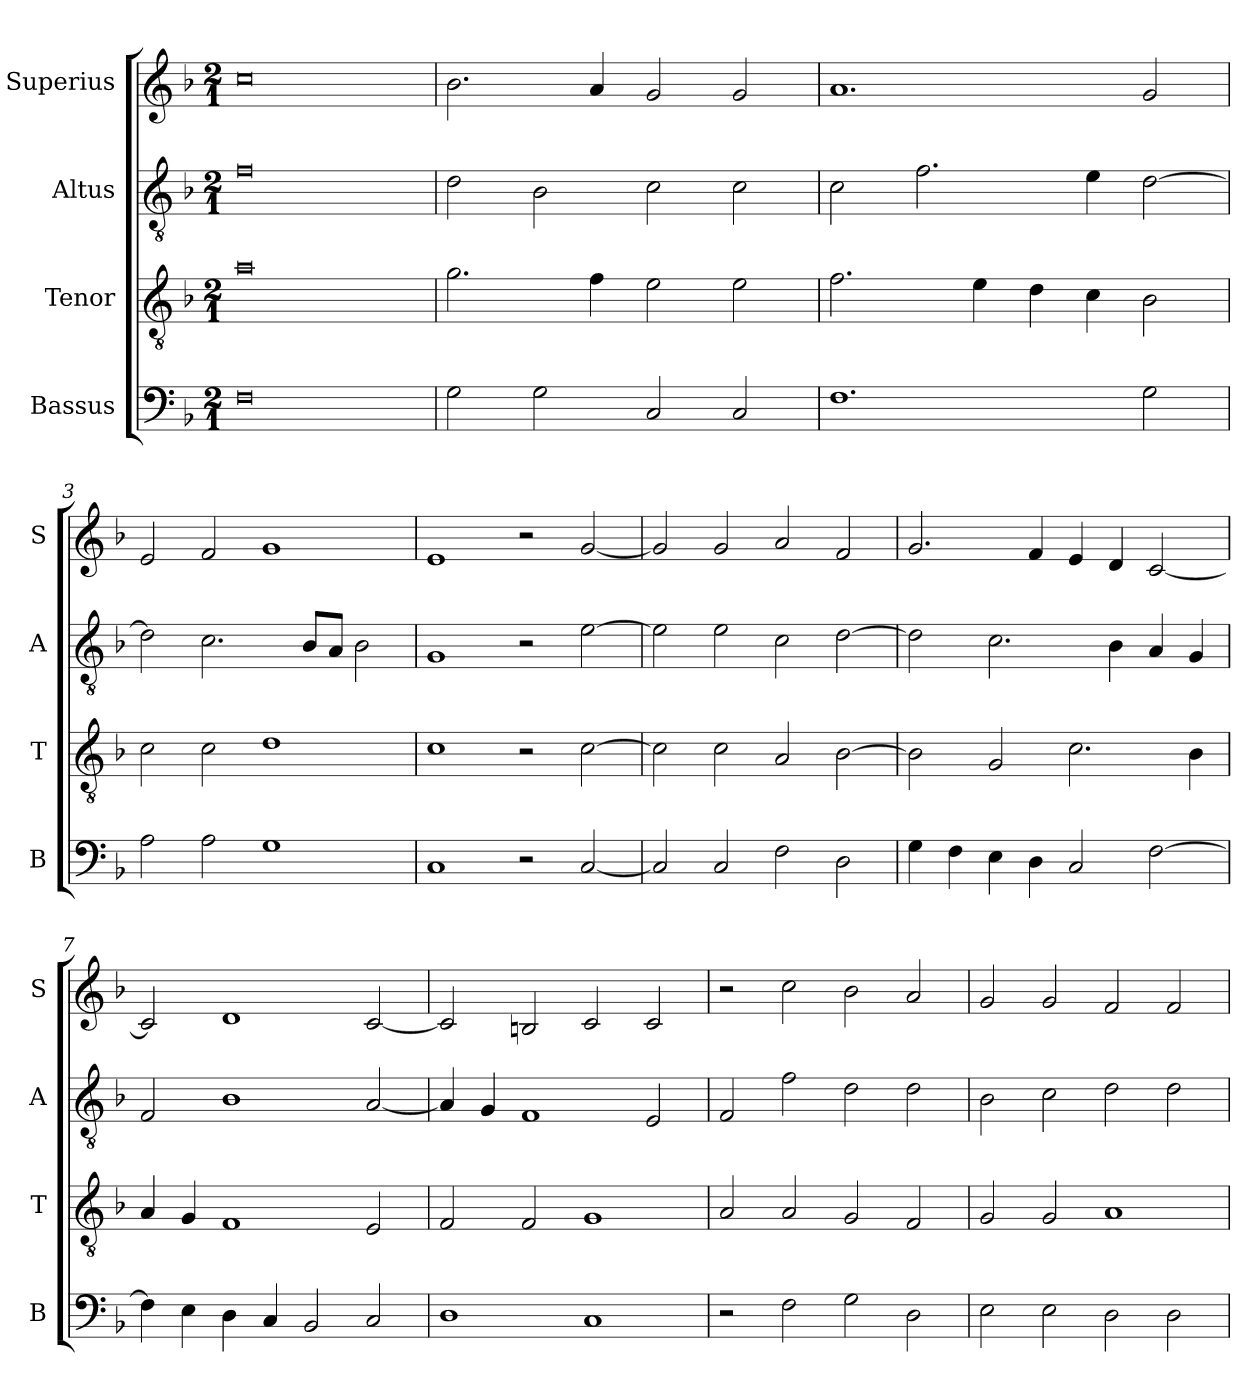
**kern	**kern	**kern	**kern
*part4	*part3	*part2	*part1
*staff4	*staff3	*staff2	*staff1
*I"Bassus	*I"Tenor	*I"Altus	*I"Superius
*I'B	*I'T	*I'A	*I'S
*clefF4	*clefGv2	*clefGv2	*clefG2
*k[b-]	*k[b-]	*k[b-]	*k[b-]
*F:	*F:	*F:	*F:
*M2/1	*M2/1	*M2/1	*M2/1
=	=	=	=
0F	0a	0f	0cc
=1	=1	=1	=1
2G	2.g	2d	2.b-
2G	.	2B-	.
.	4f	.	4a
2C	2e	2c	2g
2C	2e	2c	2g
=2	=2	=2	=2
1.F	2.f	2c	1.a
.	.	2.f	.
.	4e	.	.
.	4d	.	.
.	4c	4e	.
2G	2B-	[2d	2g
=3	=3	=3	=3
2A	2c	2d]	2e
2A	2c	2.c	2f
1G	1d	.	1g
.	.	8B-L	.
.	.	8AJ	.
.	.	2B-	.
=4	=4	=4	=4
1C	1c	1G	1e
2r	2r	2r	2r
[2C	[2c	[2e	[2g
=5	=5	=5	=5
2C]	2c]	2e]	2g]
2C	2c	2e	2g
2F	2A	2c	2a
2D	[2B-	[2d	2f
=6	=6	=6	=6
4G	2B-]	2d]	2.g
4F	.	.	.
4E	2G	2.c	.
4D	.	.	4f
2C	2.c	.	4e
.	.	4B-	4d
[2F	.	4A	[2c
.	4B-	4G	.
=7	=7	=7	=7
4F]	4A	2F	2c]
4E	4G	.	.
4D	1F	1B-	1d
4C	.	.	.
2BB-	.	.	.
2C	2E	[2A	[2c
=8	=8	=8	=8
1D	2F	4A]	2c]
.	.	4G	.
.	2F	1F	2Bn
1C	1G	.	2c
.	.	2E	2c
=9	=9	=9	=9
2r	2A	2F	2r
2F	2A	2f	2cc
2G	2G	2d	2b-
2D	2F	2d	2a
=10	=10	=10	=10
2E	2G	2B-	2g
2E	2G	2c	2g
2D	1A	2d	2f
2D	.	2d	2f
=	=	=	=
*-	*-	*-	*-
